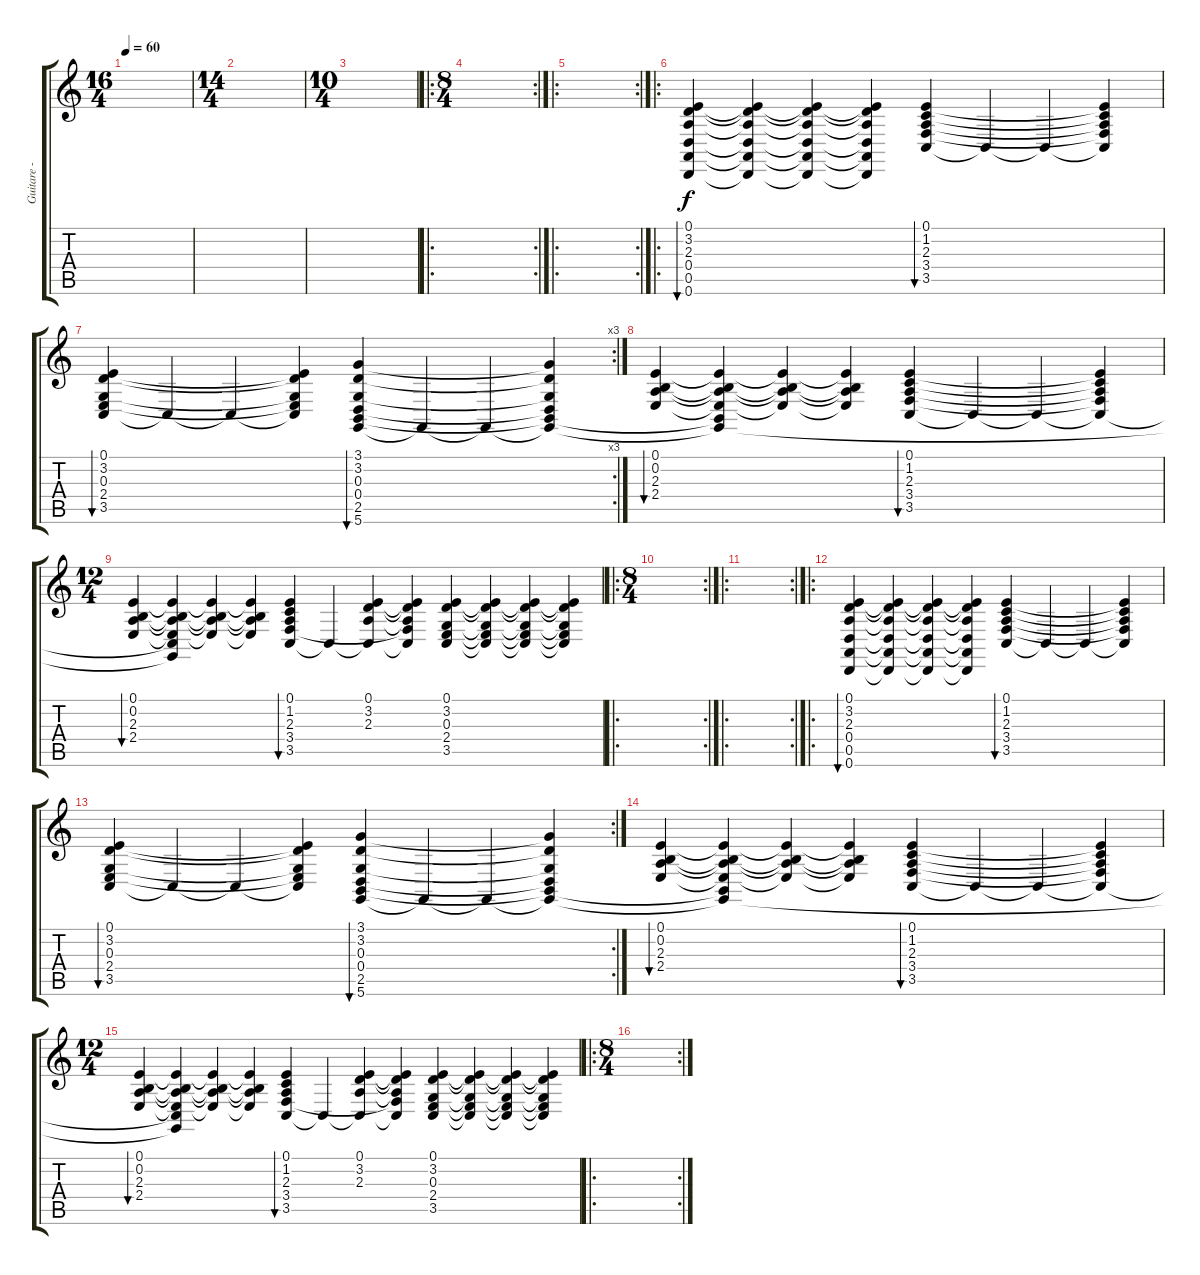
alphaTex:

\track ("Guitare - 1" "Guitare - ") {instrument electricgrandpiano}
\staff {score tabs}
\tuning (E4 B3 G3 D3 A2 D2) {hide}
\ts (16 4)
\tempo 60
\clef g2
\ks c
|
\ts (14 4)
|
\ts (10 4)
|
\ro
\rc 2
\ts (8 4)
|
\ro
\rc 2
|
\ro
(0.1 3.2 2.3 0.4 0.5 0.6).4{bu 120} (0.1{t} 3.2{t} 2.3{t} 0.4{t} 0.5{t} 0.6{t}).4 (0.1{t} 3.2{t} 2.3{t} 0.4{t} 0.5{t} 0.6{t}).4 (0.1{t} 3.2{t} 2.3{t} 0.4{t} 0.5{t} 0.6{t}).4 (0.1 1.2 2.3 3.4 3.5).4{bu 120} 3.5{t}.4 3.5{t}.4 (0.1{t} 1.2{t} 2.3{t} 3.4{t} 3.5{t}).4 |
\rc 3
(0.1 3.2 0.3 2.4 3.5).4{bu 120} 3.5{t}.4 3.5{t}.4 (0.1{t} 3.2{t} 0.3{t} 2.4{t} 3.5{t}).4 (3.1 3.2 0.3 0.4 2.5 5.6).4{bu 120} 5.6{t}.4 5.6{t}.4 (3.1{t} 3.2{t} 0.3{t} 0.4{t} 2.5{t} 5.6{t}).4 |
(0.1 0.2 2.3 2.4).4{bu 120} (0.1{t} 0.2{t} 2.3{t} 2.4{t} 2.5{t} 5.6{t}).4 (0.1{t} 0.2{t} 2.3{t} 2.4{t}).4 (0.1{t} 0.2{t} 2.3{t} 2.4{t}).4 (0.1 1.2 2.3 3.4 3.5).4{bu 120} 3.5{t}.4 3.5{t}.4 (0.1{t} 1.2{t} 2.3{t} 3.4{t} 3.5{t}).4 |
\ts (12 4)
(0.1 0.2 2.3 2.4).4{bu 120} (0.1{t} 0.2{t} 2.3{t} 2.4{t} 3.5{t} 5.6{t}).4 (0.1{t} 0.2{t} 2.3{t} 2.4{t}).4 (0.1{t} 0.2{t} 2.3{t} 2.4{t}).4 (0.1 1.2 2.3 3.4 3.5).4{bu 120} 3.5{t}.4 (0.1 3.2 2.3 3.5{t}).4 (0.1{t} 3.2{t} 2.3{t} 3.4{t} 3.5{t}).4 (0.1 3.2 0.3 2.4 3.5).4 (0.1{t} 3.2{t} 0.3{t} 2.4{t} 3.5{t}).4 (0.1{t} 3.2{t} 0.3{t} 2.4{t} 3.5{t}).4 (0.1{t} 3.2{t} 0.3{t} 2.4{t} 3.5{t}).4 |
\ro
\rc 2
\ts (8 4)
|
\ro
\rc 2
|
\ro
(0.1 3.2 2.3 0.4 0.5 0.6).4{bu 120} (0.1{t} 3.2{t} 2.3{t} 0.4{t} 0.5{t} 0.6{t}).4 (0.1{t} 3.2{t} 2.3{t} 0.4{t} 0.5{t} 0.6{t}).4 (0.1{t} 3.2{t} 2.3{t} 0.4{t} 0.5{t} 0.6{t}).4 (0.1 1.2 2.3 3.4 3.5).4{bu 120} 3.5{t}.4 3.5{t}.4 (0.1{t} 1.2{t} 2.3{t} 3.4{t} 3.5{t}).4 |
\rc 2
(0.1 3.2 0.3 2.4 3.5).4{bu 120} 3.5{t}.4 3.5{t}.4 (0.1{t} 3.2{t} 0.3{t} 2.4{t} 3.5{t}).4 (3.1 3.2 0.3 0.4 2.5 5.6).4{bu 120} 5.6{t}.4 5.6{t}.4 (3.1{t} 3.2{t} 0.3{t} 0.4{t} 2.5{t} 5.6{t}).4 |
(0.1 0.2 2.3 2.4).4{bu 120} (0.1{t} 0.2{t} 2.3{t} 2.4{t} 2.5{t} 5.6{t}).4 (0.1{t} 0.2{t} 2.3{t} 2.4{t}).4 (0.1{t} 0.2{t} 2.3{t} 2.4{t}).4 (0.1 1.2 2.3 3.4 3.5).4{bu 120} 3.5{t}.4 3.5{t}.4 (0.1{t} 1.2{t} 2.3{t} 3.4{t} 3.5{t}).4 |
\ts (12 4)
(0.1 0.2 2.3 2.4).4{bu 120} (0.1{t} 0.2{t} 2.3{t} 2.4{t} 3.5{t} 5.6{t}).4 (0.1{t} 0.2{t} 2.3{t} 2.4{t}).4 (0.1{t} 0.2{t} 2.3{t} 2.4{t}).4 (0.1 1.2 2.3 3.4 3.5).4{bu 120} 3.5{t}.4 (0.1 3.2 2.3 3.5{t}).4 (0.1{t} 3.2{t} 2.3{t} 3.4{t} 3.5{t}).4 (0.1 3.2 0.3 2.4 3.5).4 (0.1{t} 3.2{t} 0.3{t} 2.4{t} 3.5{t}).4 (0.1{t} 3.2{t} 0.3{t} 2.4{t} 3.5{t}).4 (0.1{t} 3.2{t} 0.3{t} 2.4{t} 3.5{t}).4 |
\ro
\rc 2
\ts (8 4)
